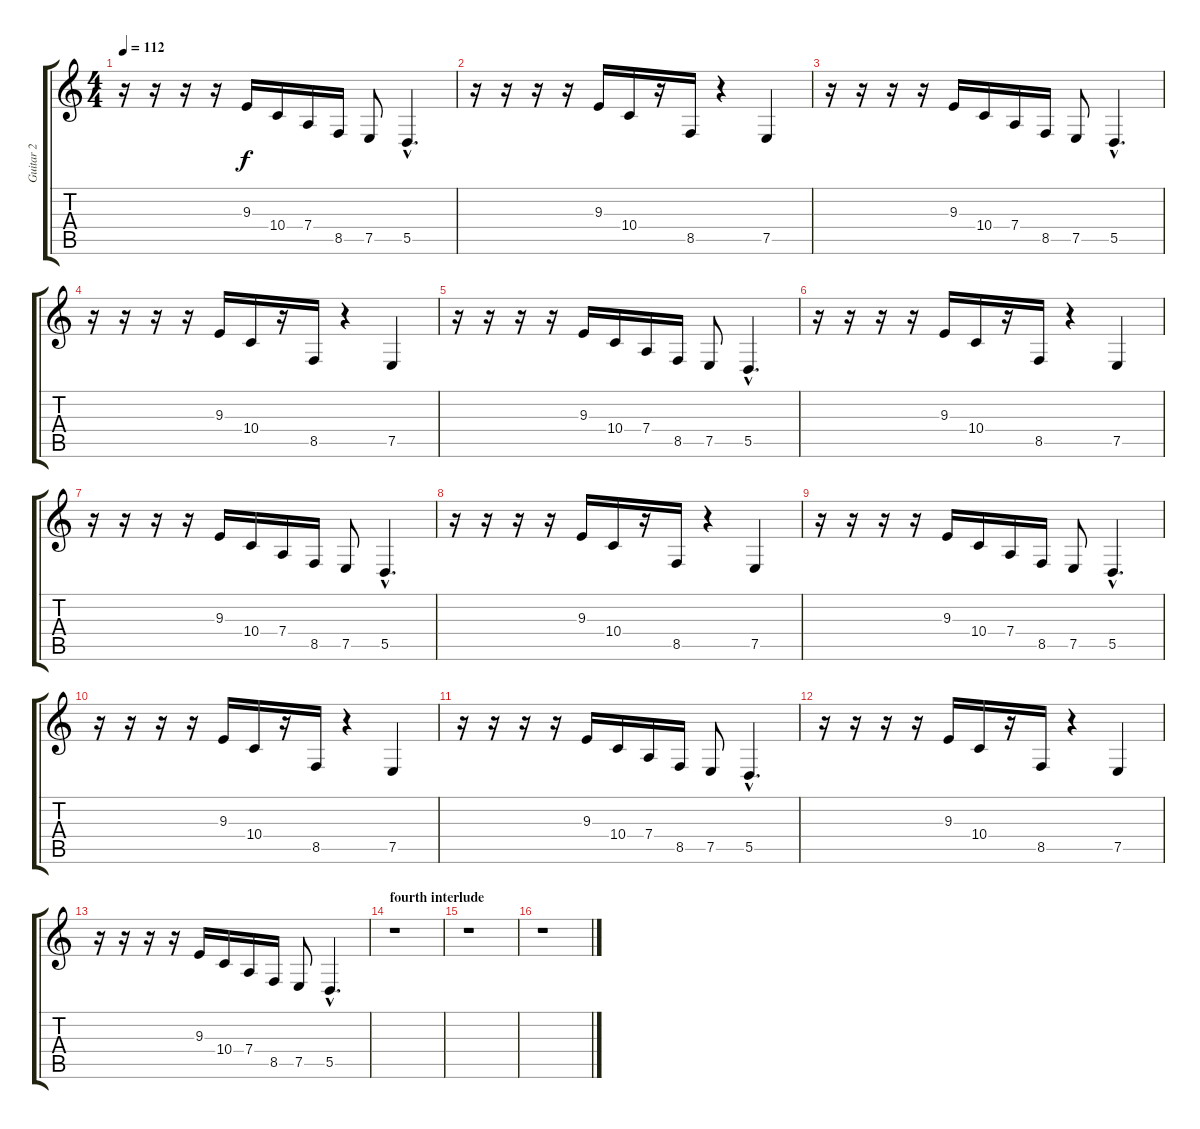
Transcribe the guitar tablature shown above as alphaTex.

\track ("Guitar 2 " "Guitar 2 ") {instrument lead6voice}
\staff {score tabs}
\tuning (E4 B3 G3 D3 A2 E2) {hide}
\ts (4 4)
\tempo 112
\clef g2
\ks c
r.16{dy f} r.16 r.16 r.16 9.3.16 10.4.16 7.4.16 8.5.16 7.5.8 5.5{hac}.4{d} |
r.16 r.16 r.16 r.16 9.3.16 10.4.16 r.16 8.5.16 r.4 7.5.4 |
r.16 r.16 r.16 r.16 9.3.16 10.4.16 7.4.16 8.5.16 7.5.8 5.5{hac}.4{d} |
r.16 r.16 r.16 r.16 9.3.16 10.4.16 r.16 8.5.16 r.4 7.5.4 |
r.16 r.16 r.16 r.16 9.3.16 10.4.16 7.4.16 8.5.16 7.5.8 5.5{hac}.4{d} |
r.16 r.16 r.16 r.16 9.3.16 10.4.16 r.16 8.5.16 r.4 7.5.4 |
r.16 r.16 r.16 r.16 9.3.16 10.4.16 7.4.16 8.5.16 7.5.8 5.5{hac}.4{d} |
r.16 r.16 r.16 r.16 9.3.16 10.4.16 r.16 8.5.16 r.4 7.5.4 |
r.16 r.16 r.16 r.16 9.3.16 10.4.16 7.4.16 8.5.16 7.5.8 5.5{hac}.4{d} |
r.16 r.16 r.16 r.16 9.3.16 10.4.16 r.16 8.5.16 r.4 7.5.4 |
r.16 r.16 r.16 r.16 9.3.16 10.4.16 7.4.16 8.5.16 7.5.8 5.5{hac}.4{d} |
r.16 r.16 r.16 r.16 9.3.16 10.4.16 r.16 8.5.16 r.4 7.5.4 |
r.16 r.16 r.16 r.16 9.3.16 10.4.16 7.4.16 8.5.16 7.5.8 5.5{hac}.4{d} |
\section ("" "fourth interlude")
r.1 |
r.1 |
r.1
